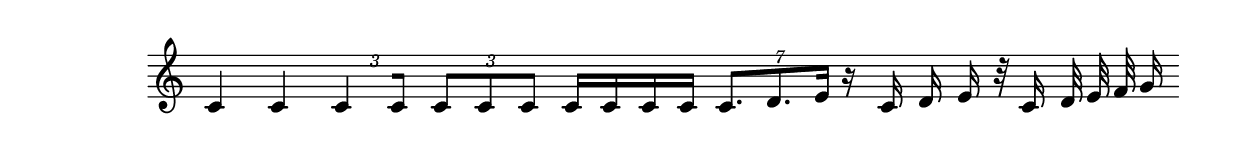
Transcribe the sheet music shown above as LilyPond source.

#(ly:set-option 'midi-extension "mid")
\version "2.12.3"
\include "english.ly"
\header{


}
%{

%}
melody = {
\once \override Staff.TimeSignature #'stencil = ##f
\clef treble
\key c \major
\cadenzaOn


  c'4 c'4 \times 2/3{ c'4[ c'8] }  \times 2/3{ c'8[ c'8 c'8] }  c'16[ c'16 c'16 c'16] \times 4/7{ c'8.[ d'8. e'16] }  r16 c'16 d'16 e'16 r32 c'16 d'32 e'32 f'32 g'16  
 
}


text = \lyricmode {
                      
}

\score{

<<
\new Voice = "one" {
\melody
}
\new Lyrics \lyricsto "one" \text
>>
\layout {
\context {
\Score
}
}
\midi {
\context {
\Score
tempoWholesPerMinute = #(ly:make-moment 200 4)
}
}
}